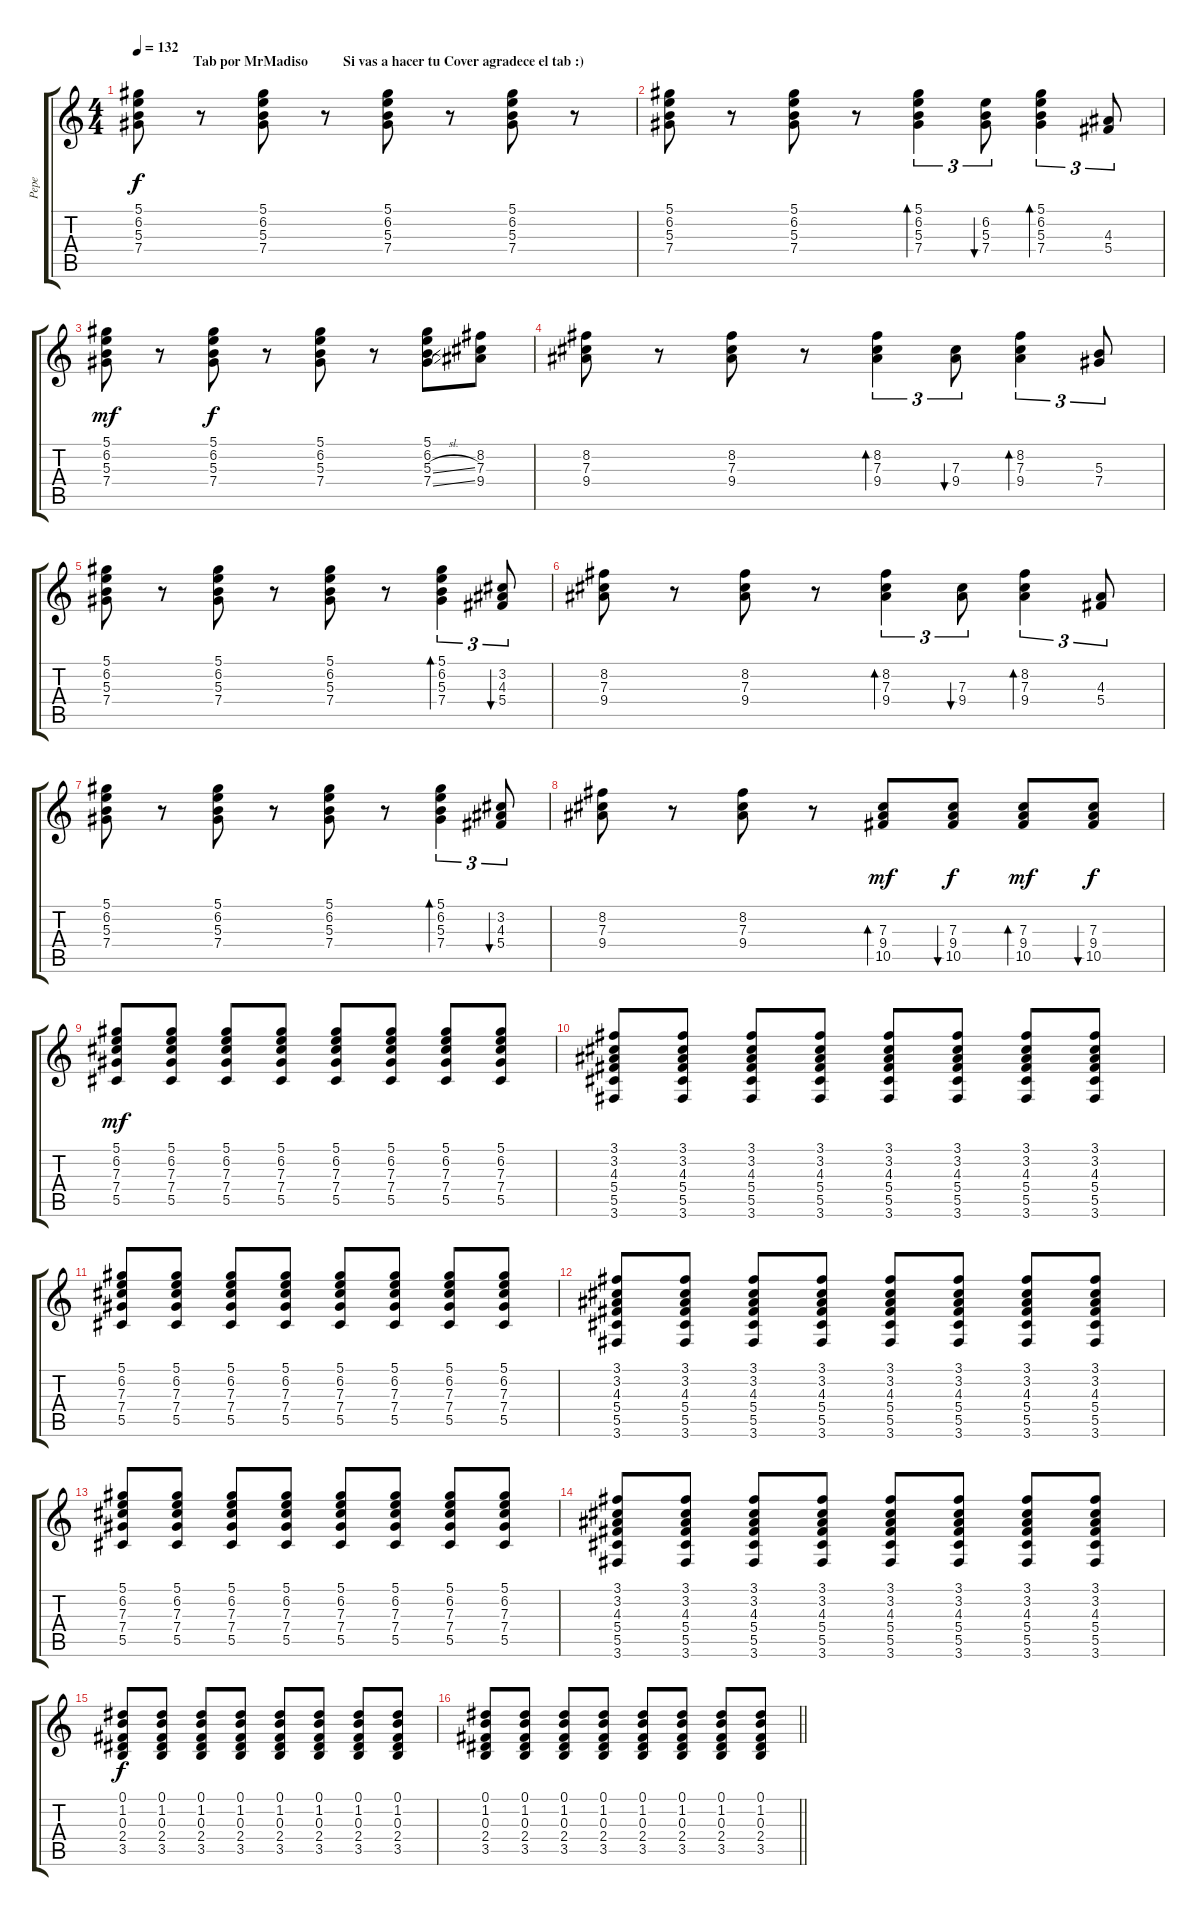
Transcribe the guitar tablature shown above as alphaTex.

\track ("Pepe" "Pepe") {instrument distortionguitar}
\staff {score tabs}
\tuning (Eb4 Bb3 Gb3 Db3 Ab2 Eb2) {hide}
\ts (4 4)
\section ("" "                     Tab por MrMadiso          Si vas a hacer tu Cover agradece el tab :)")
\tempo 132
\clef g2
\ks c
(5.1 6.2 5.3 7.4).8{dy f instrument distortionguitar} r.8 (5.1 6.2 5.3 7.4).8 r.8 (5.1 6.2 5.3 7.4).8 r.8 (5.1 6.2 5.3 7.4).8 r.8 |
(5.1 6.2 5.3 7.4).8 r.8 (5.1 6.2 5.3 7.4).8 r.8 (5.1 6.2 5.3 7.4).4{tu (3 2) bd 30} (6.2 5.3 7.4).8{tu (3 2) bu 30} (5.1 6.2 5.3 7.4).4{tu (3 2) bd 30} (4.3 5.4).8{tu (3 2)} |
(5.1 6.2 5.3 7.4).8{dy mf} r.8 (5.1 6.2 5.3 7.4).8{dy f} r.8 (5.1 6.2 5.3 7.4).8 r.8 (5.1 6.2 5.3{sl} 7.4{sl}).8 (8.2 7.3 9.4).8 |
(8.2 7.3 9.4).8 r.8 (8.2 7.3 9.4).8 r.8 (8.2 7.3 9.4).4{tu (3 2) bd 30} (7.3 9.4).8{tu (3 2) bu 30} (8.2 7.3 9.4).4{tu (3 2) bd 30} (5.3 7.4).8{tu (3 2)} |
(5.1 6.2 5.3 7.4).8 r.8 (5.1 6.2 5.3 7.4).8 r.8 (5.1 6.2 5.3 7.4).8 r.8 (5.1 6.2 5.3 7.4).4{tu (3 2) bd 30} (3.2 4.3 5.4).8{tu (3 2) bu 30} |
(8.2 7.3 9.4).8 r.8 (8.2 7.3 9.4).8 r.8 (8.2 7.3 9.4).4{tu (3 2) bd 30} (7.3 9.4).8{tu (3 2) bu 30} (8.2 7.3 9.4).4{tu (3 2) bd 30} (4.3 5.4).8{tu (3 2)} |
(5.1 6.2 5.3 7.4).8 r.8 (5.1 6.2 5.3 7.4).8 r.8 (5.1 6.2 5.3 7.4).8 r.8 (5.1 6.2 5.3 7.4).4{tu (3 2) bd 30} (3.2 4.3 5.4).8{tu (3 2) bu 30} |
(8.2 7.3 9.4).8 r.8 (8.2 7.3 9.4).8 r.8 (7.3 9.4 10.5).8{bd 30 dy mf} (7.3 9.4 10.5).8{bu 30 dy f} (7.3 9.4 10.5).8{bd 30 dy mf} (7.3 9.4 10.5).8{bu 30 dy f} |
(5.1 6.2 7.3 7.4 5.5).8{dy mf} (5.1 6.2 7.3 7.4 5.5).8 (5.1 6.2 7.3 7.4 5.5).8 (5.1 6.2 7.3 7.4 5.5).8 (5.1 6.2 7.3 7.4 5.5).8 (5.1 6.2 7.3 7.4 5.5).8 (5.1 6.2 7.3 7.4 5.5).8 (5.1 6.2 7.3 7.4 5.5).8 |
(3.1 3.2 4.3 5.4 5.5 3.6).8 (3.1 3.2 4.3 5.4 5.5 3.6).8 (3.1 3.2 4.3 5.4 5.5 3.6).8 (3.1 3.2 4.3 5.4 5.5 3.6).8 (3.1 3.2 4.3 5.4 5.5 3.6).8 (3.1 3.2 4.3 5.4 5.5 3.6).8 (3.1 3.2 4.3 5.4 5.5 3.6).8 (3.1 3.2 4.3 5.4 5.5 3.6).8 |
(5.1 6.2 7.3 7.4 5.5).8 (5.1 6.2 7.3 7.4 5.5).8 (5.1 6.2 7.3 7.4 5.5).8 (5.1 6.2 7.3 7.4 5.5).8 (5.1 6.2 7.3 7.4 5.5).8 (5.1 6.2 7.3 7.4 5.5).8 (5.1 6.2 7.3 7.4 5.5).8 (5.1 6.2 7.3 7.4 5.5).8 |
(3.1 3.2 4.3 5.4 5.5 3.6).8 (3.1 3.2 4.3 5.4 5.5 3.6).8 (3.1 3.2 4.3 5.4 5.5 3.6).8 (3.1 3.2 4.3 5.4 5.5 3.6).8 (3.1 3.2 4.3 5.4 5.5 3.6).8 (3.1 3.2 4.3 5.4 5.5 3.6).8 (3.1 3.2 4.3 5.4 5.5 3.6).8 (3.1 3.2 4.3 5.4 5.5 3.6).8 |
(5.1 6.2 7.3 7.4 5.5).8 (5.1 6.2 7.3 7.4 5.5).8 (5.1 6.2 7.3 7.4 5.5).8 (5.1 6.2 7.3 7.4 5.5).8 (5.1 6.2 7.3 7.4 5.5).8 (5.1 6.2 7.3 7.4 5.5).8 (5.1 6.2 7.3 7.4 5.5).8 (5.1 6.2 7.3 7.4 5.5).8 |
(3.1 3.2 4.3 5.4 5.5 3.6).8 (3.1 3.2 4.3 5.4 5.5 3.6).8 (3.1 3.2 4.3 5.4 5.5 3.6).8 (3.1 3.2 4.3 5.4 5.5 3.6).8 (3.1 3.2 4.3 5.4 5.5 3.6).8 (3.1 3.2 4.3 5.4 5.5 3.6).8 (3.1 3.2 4.3 5.4 5.5 3.6).8 (3.1 3.2 4.3 5.4 5.5 3.6).8 |
(0.1 1.2 0.3 2.4 3.5).8{dy f} (0.1 1.2 0.3 2.4 3.5).8 (0.1 1.2 0.3 2.4 3.5).8 (0.1 1.2 0.3 2.4 3.5).8 (0.1 1.2 0.3 2.4 3.5).8 (0.1 1.2 0.3 2.4 3.5).8 (0.1 1.2 0.3 2.4 3.5).8 (0.1 1.2 0.3 2.4 3.5).8 |
\barLineRight lightlight
(0.1 1.2 0.3 2.4 3.5).8 (0.1 1.2 0.3 2.4 3.5).8 (0.1 1.2 0.3 2.4 3.5).8 (0.1 1.2 0.3 2.4 3.5).8 (0.1 1.2 0.3 2.4 3.5).8 (0.1 1.2 0.3 2.4 3.5).8 (0.1 1.2 0.3 2.4 3.5).8 (0.1 1.2 0.3 2.4 3.5).8
